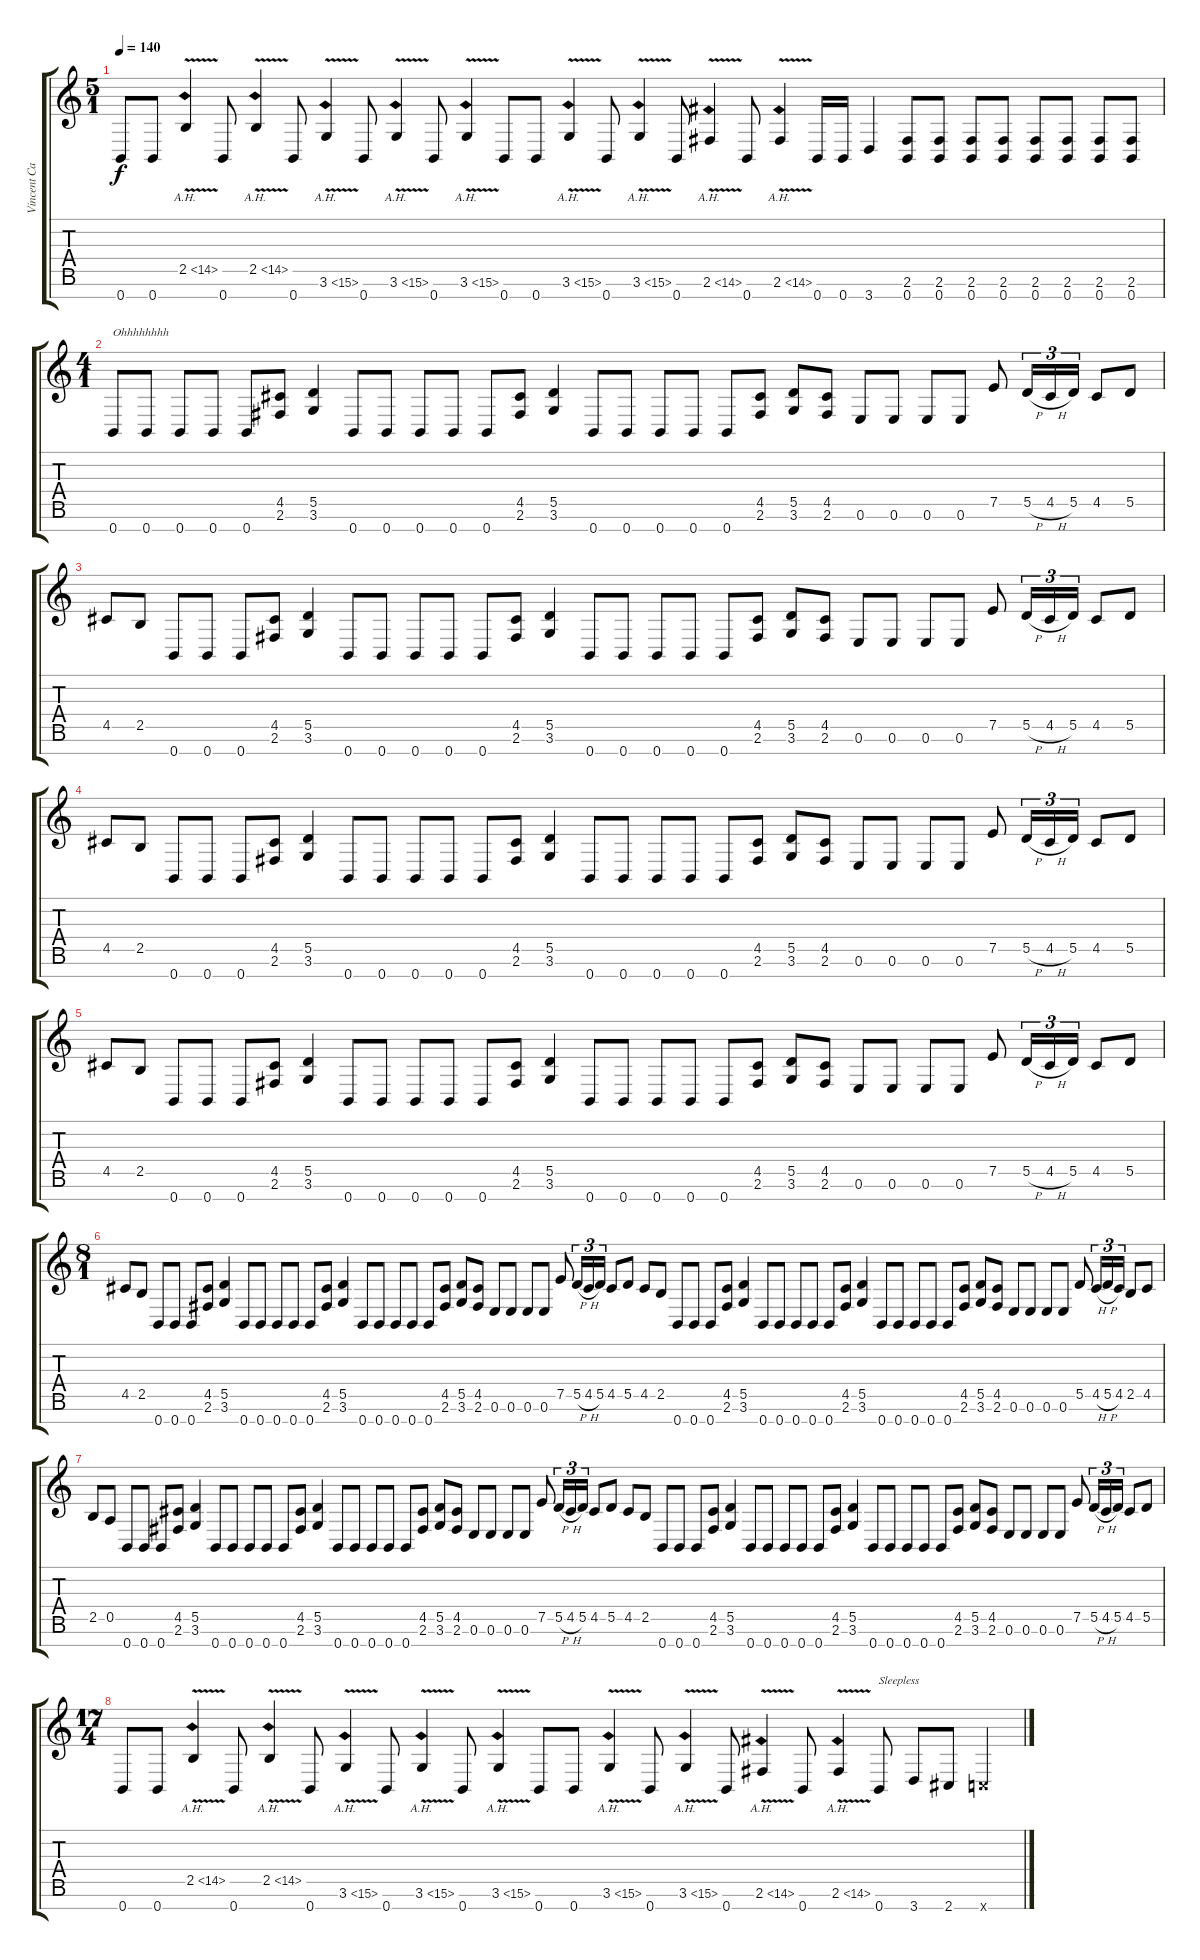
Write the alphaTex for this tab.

\track ("Vincent Cavanagh" "Vincent Ca") {instrument distortionguitar}
\staff {score tabs}
\tuning (E4 B3 G3 D3 A2 E2 B1) {hide}
\ts (5 1)
\tempo 140
\clef g2
\ks c
0.7.8{dy f volume 0 instrument distortionguitar} 0.7.8 2.5{ah 12 v}.4{instrument guitarharmonics} 0.7.8{instrument distortionguitar} 2.5{ah 12 v}.4{volume 0 instrument guitarharmonics} 0.7.8{instrument distortionguitar} 3.6{ah 12 v}.4{instrument guitarharmonics} 0.7.8{volume 0 instrument distortionguitar} 3.6{ah 12 v}.4{instrument guitarharmonics} 0.7.8{instrument distortionguitar} 3.6{ah 12 v}.4{volume 0 instrument guitarharmonics} 0.7.8{instrument distortionguitar} 0.7.8{volume 0 instrument distortionguitar} 3.6{ah 12 v}.4{instrument guitarharmonics} 0.7.8{instrument distortionguitar} 3.6{ah 12 v}.4{instrument guitarharmonics} 0.7.8{volume 0 instrument distortionguitar} 2.6{ah 12 v}.4{instrument guitarharmonics} 0.7.8{volume 0 instrument distortionguitar} 2.6{ah 12 v}.4{instrument guitarharmonics} 0.7.16{instrument distortionguitar} 0.7.16 3.7.4 (2.6 0.7).8{volume 14 instrument distortionguitar} (2.6 0.7).8 (2.6 0.7).8 (2.6 0.7).8 (2.6 0.7).8 (2.6 0.7).8 (2.6 0.7).8 (2.6 0.7).8 |
\ts (4 1)
0.7.8{txt "Ohhhhhhhh"} 0.7.8 0.7.8 0.7.8 0.7.8 (4.5 2.6).8 (5.5 3.6).4 0.7.8 0.7.8 0.7.8 0.7.8 0.7.8 (4.5 2.6).8 (5.5 3.6).4 0.7.8 0.7.8 0.7.8 0.7.8 0.7.8 (4.5 2.6).8 (5.5 3.6).8 (4.5 2.6).8 0.6.8 0.6.8 0.6.8 0.6.8 7.5.8 5.5{h}.16{tu (3 2)} 4.5{h}.16{tu (3 2)} 5.5.16{tu (3 2)} 4.5.8 5.5.8 |
4.5.8 2.5.8 0.7.8 0.7.8 0.7.8 (4.5 2.6).8 (5.5 3.6).4 0.7.8 0.7.8 0.7.8 0.7.8 0.7.8 (4.5 2.6).8 (5.5 3.6).4 0.7.8 0.7.8 0.7.8 0.7.8 0.7.8 (4.5 2.6).8 (5.5 3.6).8 (4.5 2.6).8 0.6.8 0.6.8 0.6.8 0.6.8 7.5.8 5.5{h}.16{tu (3 2)} 4.5{h}.16{tu (3 2)} 5.5.16{tu (3 2)} 4.5.8 5.5.8 |
4.5.8 2.5.8 0.7.8 0.7.8 0.7.8 (4.5 2.6).8 (5.5 3.6).4 0.7.8 0.7.8 0.7.8 0.7.8 0.7.8 (4.5 2.6).8 (5.5 3.6).4 0.7.8 0.7.8 0.7.8 0.7.8 0.7.8 (4.5 2.6).8 (5.5 3.6).8 (4.5 2.6).8 0.6.8 0.6.8 0.6.8 0.6.8 7.5.8 5.5{h}.16{tu (3 2)} 4.5{h}.16{tu (3 2)} 5.5.16{tu (3 2)} 4.5.8 5.5.8 |
4.5.8 2.5.8 0.7.8 0.7.8 0.7.8 (4.5 2.6).8 (5.5 3.6).4 0.7.8 0.7.8 0.7.8 0.7.8 0.7.8 (4.5 2.6).8 (5.5 3.6).4 0.7.8 0.7.8 0.7.8 0.7.8 0.7.8 (4.5 2.6).8 (5.5 3.6).8 (4.5 2.6).8 0.6.8 0.6.8 0.6.8 0.6.8 7.5.8 5.5{h}.16{tu (3 2)} 4.5{h}.16{tu (3 2)} 5.5.16{tu (3 2)} 4.5.8 5.5.8 |
\ts (8 1)
4.5.8 2.5.8 0.7.8 0.7.8 0.7.8 (4.5 2.6).8 (5.5 3.6).4 0.7.8 0.7.8 0.7.8 0.7.8 0.7.8 (4.5 2.6).8 (5.5 3.6).4 0.7.8 0.7.8 0.7.8 0.7.8 0.7.8 (4.5 2.6).8 (5.5 3.6).8 (4.5 2.6).8 0.6.8 0.6.8 0.6.8 0.6.8 7.5.8 5.5{h}.16{tu (3 2)} 4.5{h}.16{tu (3 2)} 5.5.16{tu (3 2)} 4.5.8 5.5.8 4.5.8 2.5.8 0.7.8 0.7.8 0.7.8 (4.5 2.6).8 (5.5 3.6).4 0.7.8 0.7.8 0.7.8 0.7.8 0.7.8 (4.5 2.6).8 (5.5 3.6).4 0.7.8 0.7.8 0.7.8 0.7.8 0.7.8 (4.5 2.6).8 (5.5 3.6).8 (4.5 2.6).8 0.6.8 0.6.8 0.6.8 0.6.8 5.5.8 4.5{h}.16{tu (3 2)} 5.5{h}.16{tu (3 2)} 4.5.16{tu (3 2)} 2.5.8 4.5.8 |
2.5.8 0.5.8 0.7.8 0.7.8 0.7.8 (4.5 2.6).8 (5.5 3.6).4 0.7.8 0.7.8 0.7.8 0.7.8 0.7.8 (4.5 2.6).8 (5.5 3.6).4 0.7.8 0.7.8 0.7.8 0.7.8 0.7.8 (4.5 2.6).8 (5.5 3.6).8 (4.5 2.6).8 0.6.8 0.6.8 0.6.8 0.6.8 7.5.8 5.5{h}.16{tu (3 2)} 4.5{h}.16{tu (3 2)} 5.5.16{tu (3 2)} 4.5.8 5.5.8 4.5.8 2.5.8 0.7.8 0.7.8 0.7.8 (4.5 2.6).8 (5.5 3.6).4 0.7.8 0.7.8 0.7.8 0.7.8 0.7.8 (4.5 2.6).8 (5.5 3.6).4 0.7.8 0.7.8 0.7.8 0.7.8 0.7.8 (4.5 2.6).8 (5.5 3.6).8 (4.5 2.6).8 0.6.8 0.6.8 0.6.8 0.6.8 7.5.8 5.5{h}.16{tu (3 2)} 4.5{h}.16{tu (3 2)} 5.5.16{tu (3 2)} 4.5.8 5.5.8 |
\ts (17 4)
0.7.8{instrument distortionguitar} 0.7.8 2.5{ah 12 v}.4{instrument guitarharmonics} 0.7.8{instrument distortionguitar} 2.5{ah 12 v}.4{instrument guitarharmonics} 0.7.8{instrument distortionguitar} 3.6{ah 12 v}.4{instrument guitarharmonics} 0.7.8{instrument distortionguitar} 3.6{ah 12 v}.4{instrument guitarharmonics} 0.7.8{instrument distortionguitar} 3.6{ah 12 v}.4{instrument guitarharmonics} 0.7.8{instrument distortionguitar} 0.7.8{instrument distortionguitar} 3.6{ah 12 v}.4{instrument guitarharmonics} 0.7.8{instrument distortionguitar} 3.6{ah 12 v}.4{instrument guitarharmonics} 0.7.8{instrument distortionguitar} 2.6{ah 12 v}.4{instrument guitarharmonics} 0.7.8{instrument distortionguitar} 2.6{ah 12 v}.4{instrument guitarharmonics} 0.7.8{txt "Sleepless" instrument distortionguitar} 3.7.8 2.7.8 1.7{x}.4
